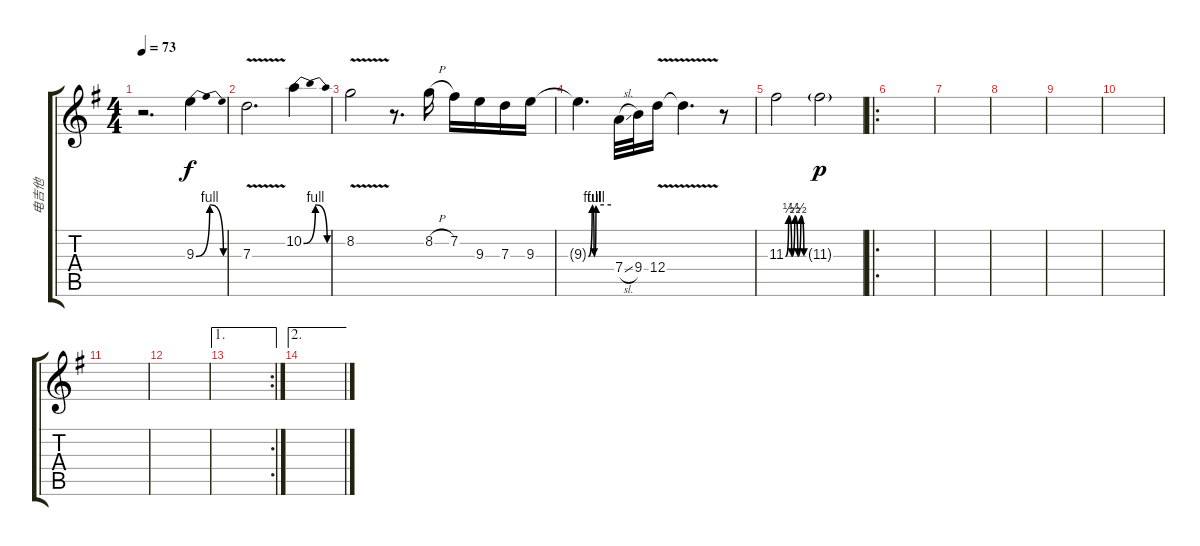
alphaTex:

\track ("电吉他" "电吉他") {instrument overdrivenguitar}
\staff {score tabs}
\tuning (E4 B3 G3 D3 A2 E2) {hide}
\ts (4 4)
\tempo 73
\clef g2
\ks g
r.2{d dy f instrument overdrivenguitar} 9.3{be (bendrelease 0 0 15 4 45 4 60 0)}.4 |
7.3{v}.2{d} 10.2{be (bendrelease 0 0 15 4 45 4 60 0)}.4 |
8.2{v}.2{txt ""} r.8{d} 8.2{h}.16 7.2.16 9.3.16 7.3.16 9.3.16 |
9.3{be (custom 0 0 10 4 15 0 20 4 60 4) t}.4{d} 7.4{sl}.32 9.4.32 12.4{v}.16 12.4{t}.4{d} r.8 |
11.3{be (custom 0 0 10 2 20 0 30 2 40 0 50 2 60 0)}.2 11.3{g}.2{dy p} |
\ro
|
|
|
|
|
|
|
\ae 1
\rc 2
|
\ae 2
